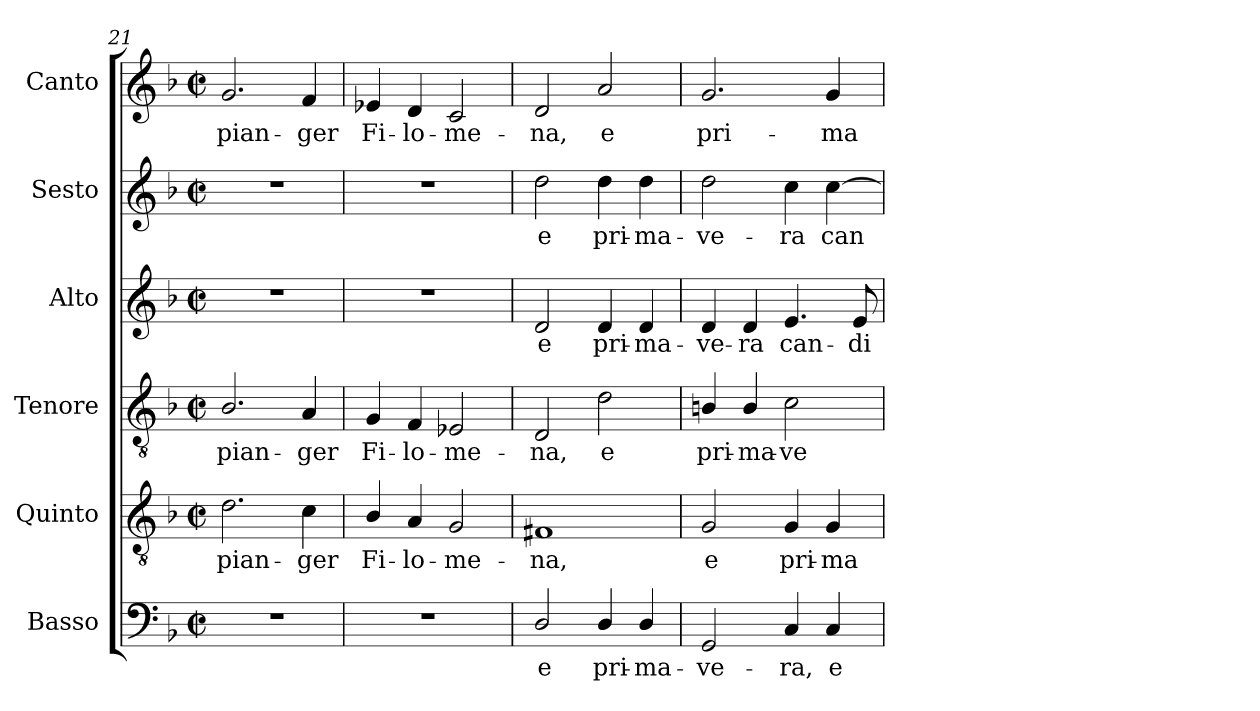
**kern	**text	**kern	**text	**kern	**text	**kern	**text	**kern	**text	**kern	**text
*part6	*part6	*part5	*part5	*part4	*part4	*part3	*part3	*part2	*part2	*part1	*part1
*staff6	*staff6	*staff5	*staff5	*staff4	*staff4	*staff3	*staff3	*staff2	*staff2	*staff1	*staff1
*I"Basso	*	*I"Quinto	*	*I"Tenore	*	*I"Alto	*	*I"Sesto	*	*I"Canto	*
*I'B.	*	*I'T.	*	*I'T.	*	*I'A.	*	*I'S.	*	*	*
*clefF4	*	*clefGv2	*	*clefGv2	*	*clefG2	*	*clefG2	*	*clefG2	*
*	*	*ITrd7c12	*	*ITrd7c12	*	*	*	*	*	*	*
*k[b-]	*	*k[b-]	*	*k[b-]	*	*k[b-]	*	*k[b-]	*	*k[b-]	*
*F:	*	*F:	*	*F:	*	*F:	*	*F:	*	*F:	*
*M2/2	*	*M2/2	*	*M2/2	*	*M2/2	*	*M2/2	*	*M2/2	*
*met(c|)	*	*met(c|)	*	*met(c|)	*	*met(c|)	*	*met(c|)	*	*met(c|)	*
=21	=21	=21	=21	=21	=21	=21	=21	=21	=21	=21	=21
!	!	!	!LO:LY:b:color=#000000	!	!	!	!	!	!	!	!
!	!	!	!	!	!LO:LY:b:color=#000000	!	!	!	!	!	!
!	!	!	!	!	!	!	!	!	!	!	!LO:LY:b:color=#000000
1r	.	2.Di\	pian-	2.BB-i/	pian-	1r	.	1r	.	2.gi/	pian-
!	!	!	!LO:LY:b:color=#000000	!	!	!	!	!	!	!	!
!	!	!	!	!	!LO:LY:b:color=#000000	!	!	!	!	!	!
!	!	!	!	!	!	!	!	!	!	!	!LO:LY:b:color=#000000
.	.	4Ci\	-ger	4AAi/	-ger	.	.	.	.	4fi/	-ger
=22	=22	=22	=22	=22	=22	=22	=22	=22	=22	=22	=22
!	!	!	!LO:LY:b:color=#000000	!	!	!	!	!	!	!	!
!	!	!	!	!	!LO:LY:b:color=#000000	!	!	!	!	!	!
!	!	!	!	!	!	!	!	!	!	!	!LO:LY:b:color=#000000
1r	.	4BB-i/	Fi-	4GGi/	Fi-	1r	.	1r	.	4e-Xi/	Fi-
!	!	!	!LO:LY:b:color=#000000	!	!	!	!	!	!	!	!
!	!	!	!	!	!LO:LY:b:color=#000000	!	!	!	!	!	!
!	!	!	!	!	!	!	!	!	!	!	!LO:LY:b:color=#000000
.	.	4AAi/	-lo-	4FFi/	-lo-	.	.	.	.	4di/	-lo-
!	!	!	!LO:LY:b:color=#000000	!	!	!	!	!	!	!	!
!	!	!	!	!	!LO:LY:b:color=#000000	!	!	!	!	!	!
!	!	!	!	!	!	!	!	!	!	!	!LO:LY:b:color=#000000
.	.	2GGi/	-me-	2EE-Xi/	-me-	.	.	.	.	2ci/	-me-
!!LO:LB:g=z
=23	=23	=23	=23	=23	=23	=23	=23	=23	=23	=23	=23
!	!LO:LY:b:color=#000000	!	!	!	!	!	!	!	!	!	!
!	!	!	!LO:LY:b:color=#000000	!	!	!	!	!	!	!	!
!	!	!	!	!	!LO:LY:b:color=#000000	!	!	!	!	!	!
!	!	!	!	!	!	!	!LO:LY:b:color=#000000	!	!	!	!
!	!	!	!	!	!	!	!	!	!LO:LY:b:color=#000000	!	!
!	!	!	!	!	!	!	!	!	!	!	!LO:LY:b:color=#000000
2Di/	e	1FF#Xi	-na,	2DDi/	-na,	2di/	e	2ddi\	e	2di/	-na,
!	!LO:LY:b:color=#000000	!	!	!	!	!	!	!	!	!	!
!	!	!	!	!	!LO:LY:b:color=#000000	!	!	!	!	!	!
!	!	!	!	!	!	!	!LO:LY:b:color=#000000	!	!	!	!
!	!	!	!	!	!	!	!	!	!LO:LY:b:color=#000000	!	!
!	!	!	!	!	!	!	!	!	!	!	!LO:LY:b:color=#000000
4Di/	pri-	.	.	2Di\	e	4di/	pri-	4ddi\	pri-	2ai/	e
!	!LO:LY:b:color=#000000	!	!	!	!	!	!	!	!	!	!
!	!	!	!	!	!	!	!LO:LY:b:color=#000000	!	!	!	!
!	!	!	!	!	!	!	!	!	!LO:LY:b:color=#000000	!	!
4Di/	-ma-	.	.	.	.	4di/	-ma-	4ddi\	-ma-	.	.
=24	=24	=24	=24	=24	=24	=24	=24	=24	=24	=24	=24
!	!LO:LY:b:color=#000000	!	!	!	!	!	!	!	!	!	!
!	!	!	!LO:LY:b:color=#000000	!	!	!	!	!	!	!	!
!	!	!	!	!	!LO:LY:b:color=#000000	!	!	!	!	!	!
!	!	!	!	!	!	!	!LO:LY:b:color=#000000	!	!	!	!
!	!	!	!	!	!	!	!	!	!LO:LY:b:color=#000000	!	!
!	!	!	!	!	!	!	!	!	!	!	!LO:LY:b:color=#000000
2GGi/	-ve-	2GGi/	e	4BBni/	pri-	4di/	-ve-	2ddi\	-ve-	2.gi/	pri-
!	!	!	!	!	!LO:LY:b:color=#000000	!	!	!	!	!	!
!	!	!	!	!	!	!	!LO:LY:b:color=#000000	!	!	!	!
.	.	.	.	4BBi/	-ma-	4di/	-ra	.	.	.	.
!	!LO:LY:b:color=#000000	!	!	!	!	!	!	!	!	!	!
!	!	!	!LO:LY:b:color=#000000	!	!	!	!	!	!	!	!
!	!	!	!	!	!LO:LY:b:color=#000000	!	!	!	!	!	!
!	!	!	!	!	!	!	!LO:LY:b:color=#000000	!	!	!	!
!	!	!	!	!	!	!	!	!	!LO:LY:b:color=#000000	!	!
4Ci/	-ra,	4GGi/	pri-	2Ci\	-ve-	4.ei/	can-	4cci\	-ra	.	.
!	!LO:LY:b:color=#000000	!	!	!	!	!	!	!	!	!	!
!	!	!	!LO:LY:b:color=#000000	!	!	!	!	!	!	!	!
!	!	!	!	!	!	!	!	!	!LO:LY:b:color=#000000	!	!
!	!	!	!	!	!	!	!	!	!	!	!LO:LY:b:color=#000000
4Ci/	e	4GGi/	-ma-	.	.	.	.	[4cci\	can-	4gi/	-ma-
!	!	!	!	!	!	!	!LO:LY:b:color=#000000	!	!	!	!
.	.	.	.	.	.	8ei/	-di-	.	.	.	.
=	=	=	=	=	=	=	=	=	=	=	=
*-	*-	*-	*-	*-	*-	*-	*-	*-	*-	*-	*-
